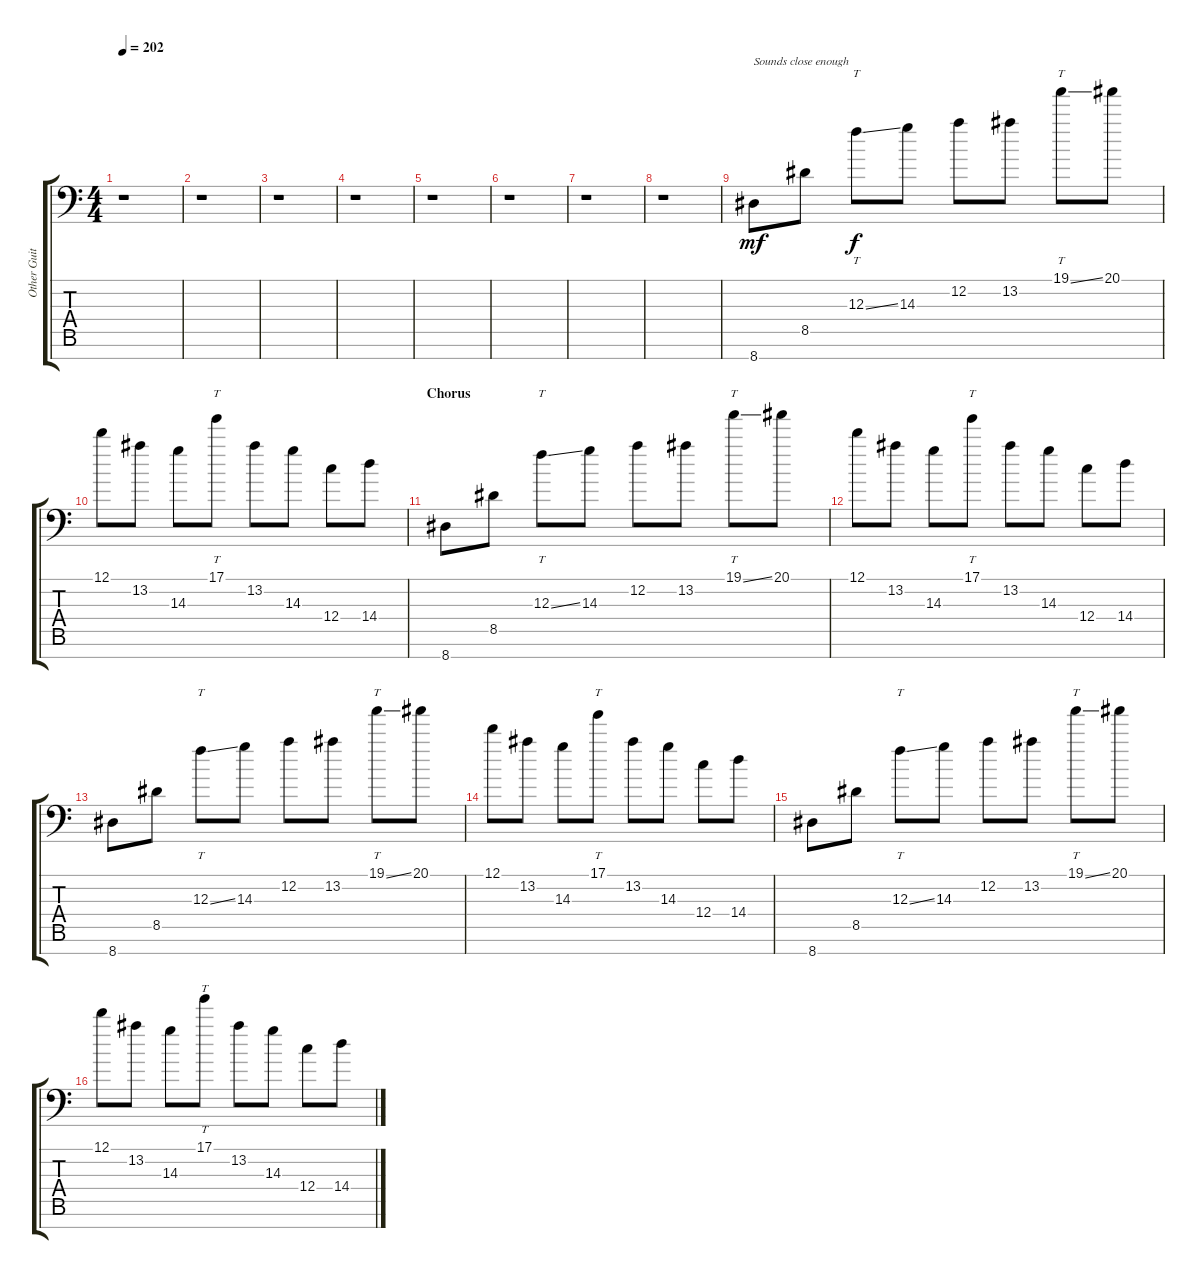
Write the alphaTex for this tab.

\track ("Other Guitar " "Other Guit") {instrument distortionguitar}
\staff {score tabs}
\tuning (D4 A3 F3 C3 G2 D2 G1) {hide}
\ts (4 4)
\tempo 202
\clef f4
\ks c
r.1{dy f} |
r.1 |
r.1 |
r.1 |
r.1 |
r.1 |
r.1 |
r.1 |
8.7.8{txt "Sounds close enough" dy mf} 8.5.8 12.3{ss}.8{tt dy f} 14.3.8 12.2.8 13.2.8 19.1{ss}.8{tt} 20.1.8 |
12.1.8 13.2.8 14.3.8 17.1.8{tt} 13.2.8 14.3.8 12.4.8 14.4.8 |
\section ("" "Chorus")
8.7.8 8.5.8 12.3{ss}.8{tt} 14.3.8 12.2.8 13.2.8 19.1{ss}.8{tt} 20.1.8 |
12.1.8 13.2.8 14.3.8 17.1.8{tt} 13.2.8 14.3.8 12.4.8 14.4.8 |
8.7.8 8.5.8 12.3{ss}.8{tt} 14.3.8 12.2.8 13.2.8 19.1{ss}.8{tt} 20.1.8 |
12.1.8 13.2.8 14.3.8 17.1.8{tt} 13.2.8 14.3.8 12.4.8 14.4.8 |
8.7.8 8.5.8 12.3{ss}.8{tt} 14.3.8 12.2.8 13.2.8 19.1{ss}.8{tt} 20.1.8 |
12.1.8 13.2.8 14.3.8 17.1.8{tt} 13.2.8 14.3.8 12.4.8 14.4.8
